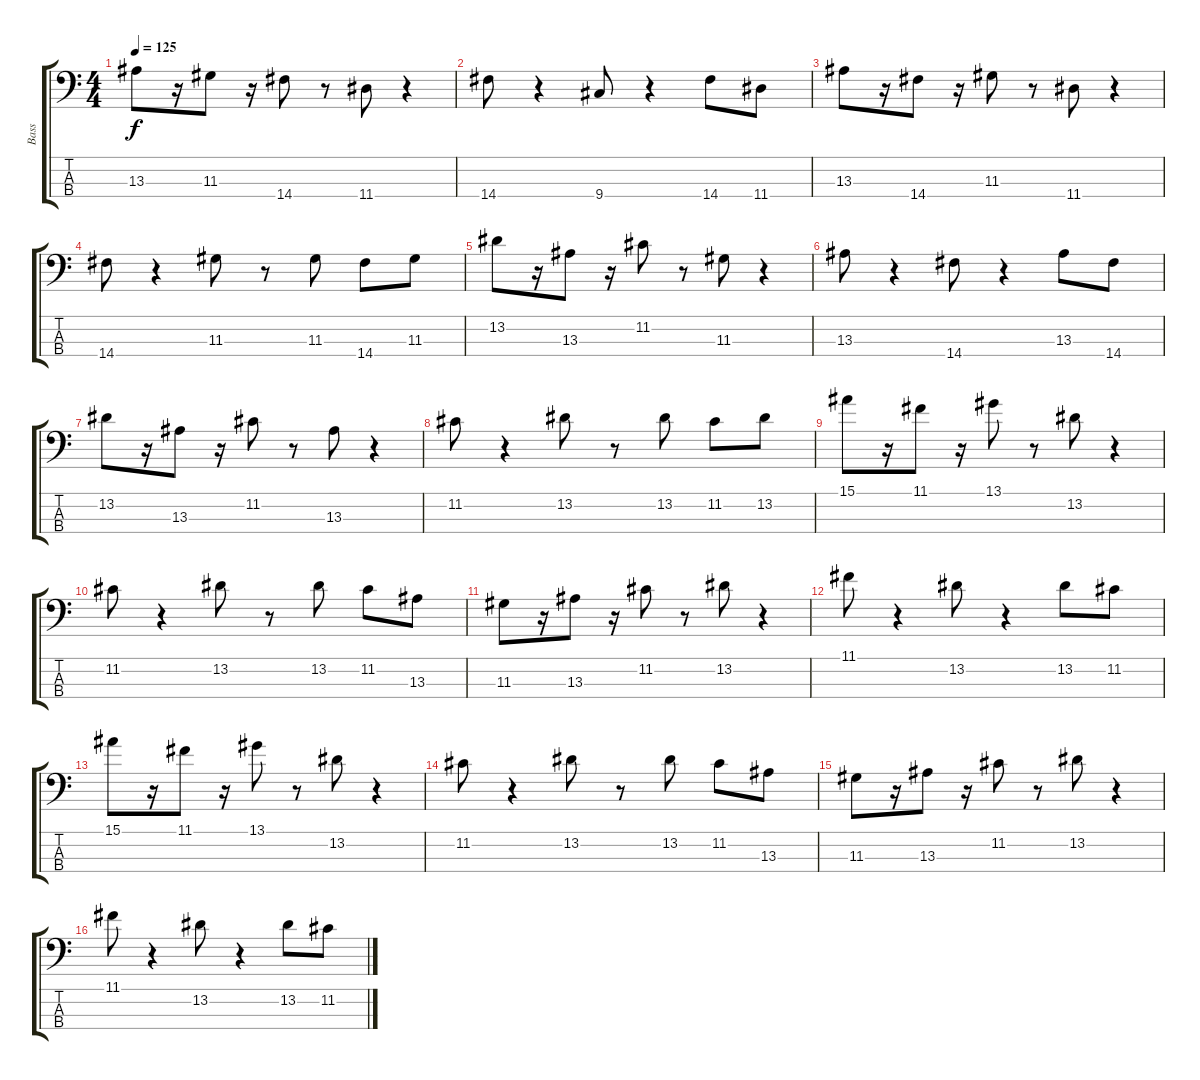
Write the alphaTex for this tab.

\track ("Bass" "Bass") {instrument electricbasspick}
\staff {score tabs}
\tuning (G2 D2 A1 E1) {hide}
\ts (4 4)
\tempo 125
\clef f4
\ks c
13.3.8{dy f} r.16 11.3.8 r.16 14.4.8 r.8 11.4.8 r.4 |
14.4.8 r.4 9.4.8 r.4 14.4.8 11.4.8 |
13.3.8 r.16 14.4.8 r.16 11.3.8 r.8 11.4.8 r.4 |
14.4.8 r.4 11.3.8 r.8 11.3.8 14.4.8 11.3.8 |
13.2.8 r.16 13.3.8 r.16 11.2.8 r.8 11.3.8 r.4 |
13.3.8 r.4 14.4.8 r.4 13.3.8 14.4.8 |
13.2.8 r.16 13.3.8 r.16 11.2.8 r.8 13.3.8 r.4 |
11.2.8 r.4 13.2.8 r.8 13.2.8 11.2.8 13.2.8 |
15.1.8 r.16 11.1.8 r.16 13.1.8 r.8 13.2.8 r.4 |
11.2.8 r.4 13.2.8 r.8 13.2.8 11.2.8 13.3.8 |
11.3.8 r.16 13.3.8 r.16 11.2.8 r.8 13.2.8 r.4 |
11.1.8 r.4 13.2.8 r.4 13.2.8 11.2.8 |
15.1.8 r.16 11.1.8 r.16 13.1.8 r.8 13.2.8 r.4 |
11.2.8 r.4 13.2.8 r.8 13.2.8 11.2.8 13.3.8 |
11.3.8 r.16 13.3.8 r.16 11.2.8 r.8 13.2.8 r.4 |
11.1.8 r.4 13.2.8 r.4 13.2.8 11.2.8
